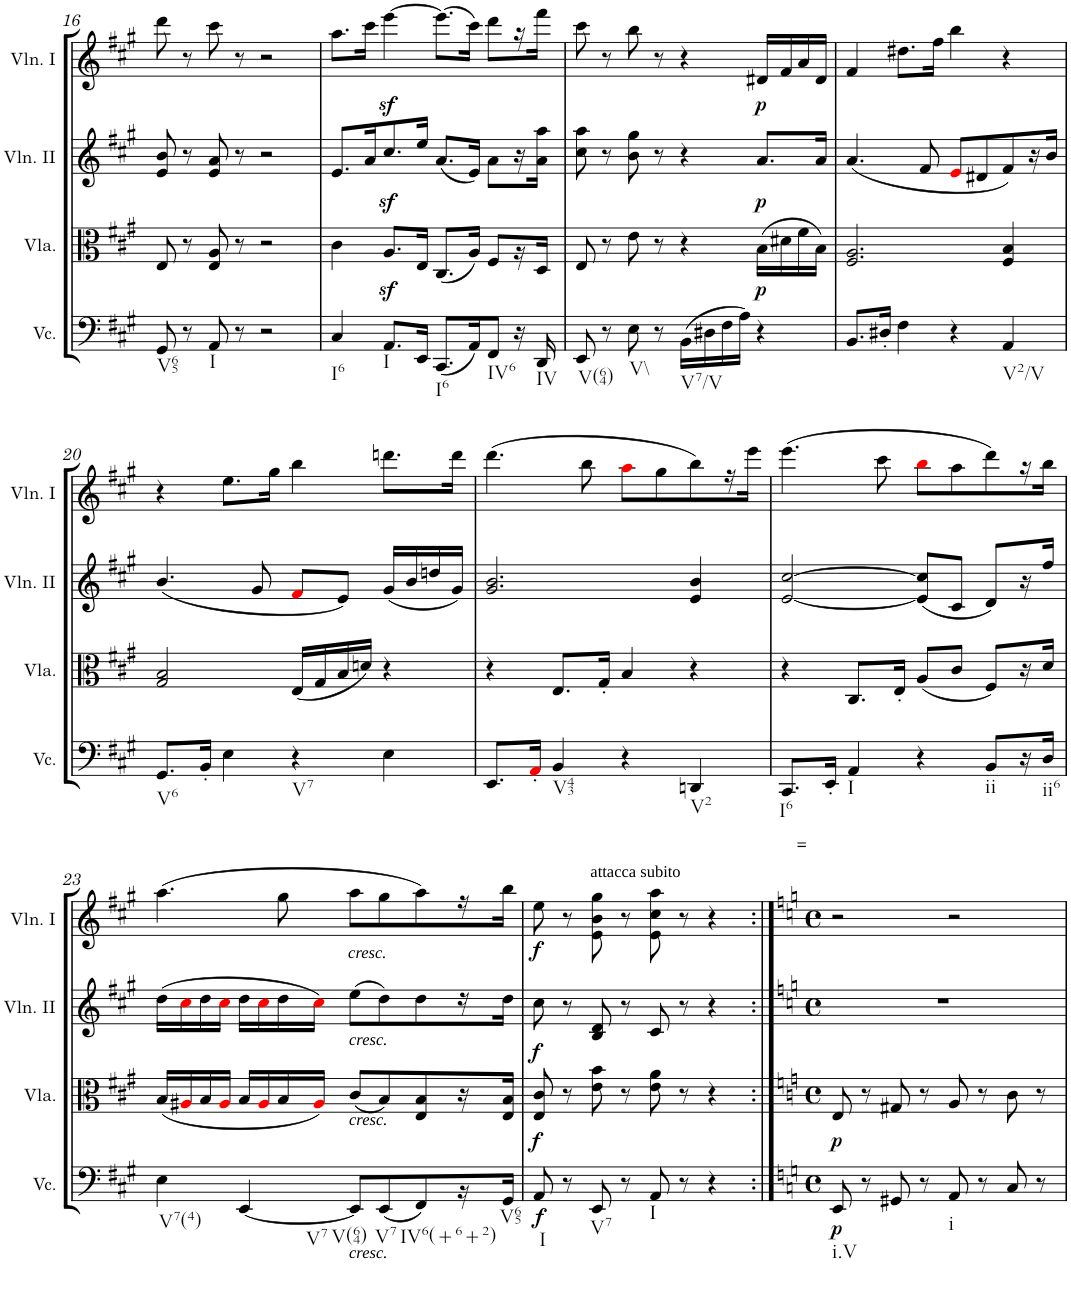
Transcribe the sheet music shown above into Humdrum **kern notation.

**kern	**dynam	**kern	**dynam	**kern	**dynam	**kern	**dynam
*part4	*part4	*part3	*part3	*part2	*part2	*part1	*part1
*staff4	*staff4	*staff3	*staff3	*staff2	*staff2	*staff1	*staff1
*I"Violoncello	*	*I"Viola	*	*I"Violin II	*	*I"Violin I	*
*I'Vc.	*	*I'Vla.	*	*I'Vln. II	*	*I'Vln. I	*
!!LO:PB:g=z
*clefF4	*	*clefC3	*	*clefG2	*	*clefG2	*
*k[f#c#g#]	*	*k[f#c#g#]	*	*k[f#c#g#]	*	*k[f#c#g#]	*
*M4/4	*	*M4/4	*	*M4/4	*	*M4/4	*
*met(c)	*	*met(c)	*	*met(c)	*	*met(c)	*
=16	=16	=16	=16	=16	=16	=16	=16
!LO:TX:b:t=V65	!	!	!	!	!	!	!
8GG#/	.	8E/	.	8e/ 8b/	.	8ddd\	.
8r	.	8r	.	8r	.	8r	.
!LO:TX:b:t=I	!	!	!	!	!	!	!
8AA/	.	8E/ 8A/	.	8e/ 8a/	.	8ccc#\	.
8r	.	8r	.	8r	.	8r	.
2r	.	2r	.	2r	.	2r	.
=17	=17	=17	=17	=17	=17	=17	=17
!LO:TX:b:t=I6	!	!	!	!	!	!	!
4C#/	.	4c#\	.	8.e/L	.	8.aa\L	.
.	.	.	.	16a/K	.	16ccc#\Jk	.
!LO:TX:b:t=I	!	!	!	!	!	!	!
8.AA/L	.	8.Az</L	.	8.cc#z</	.	[4eeez<\	.
16EE/Jk	.	16E/Jk	.	16ee/Jk	.	.	.
!LO:TX:b:t=I6	!	!	!	!	!	!	!
(8.CC#/L	.	(8.C#/L	.	(8.a/L	.	(8.eee\L]	.
16AA/K)	.	16A/Jk)	.	16e/Jk)	.	16ccc#\Jk)	.
!LO:TX:b:t=IV6	!	!	!	!	!	!	!
8FF#/J	.	8F#/L	.	8a\L	.	8ddd\L	.
16r	.	16r	.	16r	.	16r	.
!LO:TX:b:t=IV	!	!	!	!	!	!	!
16DD/	.	16D/JJ	.	16a\ 16aa\JJ	.	16fff#\JJ	.
=18	=18	=18	=18	=18	=18	=18	=18
!LO:TX:b:t=V(64)	!	!	!	!	!	!	!
8EE/	.	8E/	.	8cc#\ 8aa\	.	8ccc#\	.
8r	.	8r	.	8r	.	8r	.
!LO:TX:b:t=V\\	!	!	!	!	!	!	!
8E\	.	8e\	.	8b\ 8gg#\	.	8bb\	.
8r	.	8r	.	8r	.	8r	.
!LO:TX:b:t=V7/V	!	!	!	!	!	!	!
(16BB\LL	.	4r	.	4r	.	4r	.
16D#X\	.	.	.	.	.	.	.
16F#\	.	.	.	.	.	.	.
16A\JJ)	.	.	.	.	.	.	.
!	!	!	!LO:DY:b	!	!LO:DY:b	!	!LO:DY:b
4r	.	(16B\LL	p	8.a/L	p	16d#X/LL	p
.	.	16d#X\	.	.	.	16f#/	.
.	.	16f#\	.	.	.	16a/	.
.	.	16B\JJ)	.	16a/Jk	.	16d#/JJ	.
=19	=19	=19	=19	=19	=19	=19	=19
8.BB/L	.	2.F#/ 2.A/	.	(4.a/	.	4f#/	.
16D#X'/Jk	.	.	.	.	.	.	.
4F#\	.	.	.	.	.	8.dd#X\L	.
.	.	.	.	8f#/	.	.	.
.	.	.	.	.	.	16ff#\Jk	.
4r	.	.	.	8ei/L	.	4bb\	.
.	.	.	.	8d#X/	.	.	.
!LO:TX:b:t=V2/V	!	!	!	!	!	!	!
4AA/	.	4F#/ 4B/	.	8f#/)	.	4r	.
.	.	.	.	16r	.	.	.
.	.	.	.	16b/JJ	.	.	.
!!LO:LB:g=z
=20	=20	=20	=20	=20	=20	=20	=20
!LO:TX:b:t=V6	!	!	!	!	!	!	!
8.GG#/L	.	2G#/ 2B/	.	(4.b/	.	4r	.
16BB'/Jk	.	.	.	.	.	.	.
4E\	.	.	.	.	.	8.ee\L	.
.	.	.	.	8g#/	.	.	.
.	.	.	.	.	.	16gg#\Jk	.
!LO:TX:b:t=V7	!	!	!	!	!	!	!
4r	.	(16E/LL	.	8f#i/L	.	4bb\	.
.	.	16G#/	.	.	.	.	.
.	.	16B/	.	8e/J)	.	.	.
.	.	16dn/JJ)	.	.	.	.	.
4E\	.	4r	.	(16g#/LL	.	8.dddn\L	.
.	.	.	.	16b/	.	.	.
.	.	.	.	16ddn/	.	.	.
.	.	.	.	16g#/JJ)	.	16ddd\Jk	.
=21	=21	=21	=21	=21	=21	=21	=21
8.EE/L	.	4r	.	2.g#/ 2.b/	.	(4.ddd\	.
16AA'i/Jk	.	.	.	.	.	.	.
!LO:TX:b:t=V43	!	!	!	!	!	!	!
4BB/	.	8.E/L	.	.	.	.	.
.	.	.	.	.	.	8bb\	.
.	.	16G#'/Jk	.	.	.	.	.
4r	.	4B/	.	.	.	8aai\L	.
.	.	.	.	.	.	8gg#\	.
!LO:TX:b:t=V2	!	!	!	!	!	!	!
4DDn/	.	4r	.	4e/ 4b/	.	8bb\)	.
.	.	.	.	.	.	16r	.
.	.	.	.	.	.	16eee\JJ	.
=22	=22	=22	=22	=22	=22	=22	=22
!LO:TX:b:t=I6	!	!	!	!	!	!	!
8.CC#/L	.	4r	.	[2e/ [2cc#/	.	(4.eee\	.
16EE'/Jk	.	.	.	.	.	.	.
!LO:TX:b:t=I	!	!	!	!	!	!	!
4AA/	.	8.C#/L	.	.	.	.	.
.	.	.	.	.	.	8ccc#\	.
.	.	16E'/Jk	.	.	.	.	.
4r	.	(8A/L	.	(8e/] 8cc#/]L	.	8bbi\L	.
.	.	8c#/J	.	8c#/J	.	8aa\	.
!LO:TX:b:t=ii	!	!	!	!	!	!	!
8BB/L	.	8F#/L)	.	8d/L)	.	8ddd\)	.
16r	.	16r	.	16r	.	16r	.
!LO:TX:b:t=ii6	!	!	!	!	!	!	!
16D/JJ	.	16d/JJ	.	16ff#/JJ	.	16bb\JJ	.
!!LO:LB:g=z
=23	=23	=23	=23	=23	=23	=23	=23
!LO:TX:b:t=V7(4)	!	!	!	!	!	!	!
4E\	.	(16B/LL	.	(16dd\LL	.	(4.aa\	.
.	.	16A#Xi/	.	16cc#i\	.	.	.
.	.	16B/	.	16dd\	.	.	.
.	.	16A#i/JJ	.	16cc#i\JJ	.	.	.
!LO:TX:b:t=V7	!	!	!	!	!	!	!
[4EE/	.	16B/LL	.	16dd\LL	.	.	.
.	.	16A#i/	.	16cc#i\	.	.	.
.	.	16B/	.	16dd\	.	8gg#\	.
.	.	16A#i/JJ)	.	16cc#i\JJ)	.	.	.
!	!	!	!	!	!	!LO:TX:b:i:t=cresc.	!
!	!	!	!	!LO:TX:b:i:t=cresc.	!	!	!
!	!	!LO:TX:b:i:t=cresc.	!	!	!	!	!
!LO:TX:b:i:t=cresc.	!	!	!	!	!	!	!
!LO:TX:b:t=V(64)	!	!	!	!	!	!	!
8EE/L]	.	(8c#/L	.	(8ee\L	.	8aa\L	.
!LO:TX:b:t=V7	!	!	!	!	!	!	!
(8EE/	.	8B/)	.	8dd\)	.	8gg#\	.
!LO:TX:b:t=IV6(+6+2)	!	!	!	!	!	!	!
8FF#/)	.	8E/ 8B/	.	8dd\	.	8aa\)	.
16r	.	16r	.	16r	.	16r	.
!LO:TX:b:t=V65	!	!	!	!	!	!	!
16GG#/JJ	.	16E/ 16B/JJ	.	16dd\JJ	.	16bb\JJ	.
=24	=24	=24	=24	=24	=24	=24	=24
!LO:TX:b:t=I	!	!	!	!	!	!	!
!	!LO:DY:b	!	!LO:DY:b	!	!LO:DY:b	!	!LO:DY:b
8AA/	f	8E/ 8c#/	f	8cc#\	f	8ee\	f
8r	.	8r	.	8r	.	8r	.
!	!	!	!	!	!	!LO:TX:a:t=attacca subito	!
!LO:TX:b:t=V7	!	!	!	!	!	!	!
8EE/	.	8e\ 8b\	.	8B/ 8d/	.	8e\ 8b\ 8gg#\	.
8r	.	8r	.	8r	.	8r	.
!LO:TX:b:t=I	!	!	!	!	!	!	!
8AA/	.	8e\ 8a\	.	8c#/	.	8e\ 8cc#\ 8aa\	.
8r	.	8r	.	8r	.	8r	.
4r	.	4r	.	4r	.	4r	.
=25:|!	=25:|!	=25:|!	=25:|!	=25:|!	=25:|!	=25:|!	=25:|!
*k[]	*	*k[]	*	*k[]	*	*k[]	*
*M4/4	*	*M4/4	*	*M4/4	*	*M4/4	*
*met(c)	*	*met(c)	*	*met(c)	*	*met(c)	*
!	!	!	!	!	!	!LO:TX:a:t==	!
!LO:TX:b:t=i.V	!	!	!	!	!	!	!
!	!LO:DY:b	!	!LO:DY:b	!	!	!	!
8EE/	p	8E/	p	1r	.	2r	.
8r	.	8r	.	.	.	.	.
8GG#X/	.	8G#X/	.	.	.	.	.
8r	.	8r	.	.	.	.	.
!LO:TX:b:t=i	!	!	!	!	!	!	!
8AA/	.	8A/	.	.	.	2r	.
8r	.	8r	.	.	.	.	.
8C/	.	8c\	.	.	.	.	.
8r	.	8r	.	.	.	.	.
=	=	=	=	=	=	=	=
*-	*-	*-	*-	*-	*-	*-	*-
